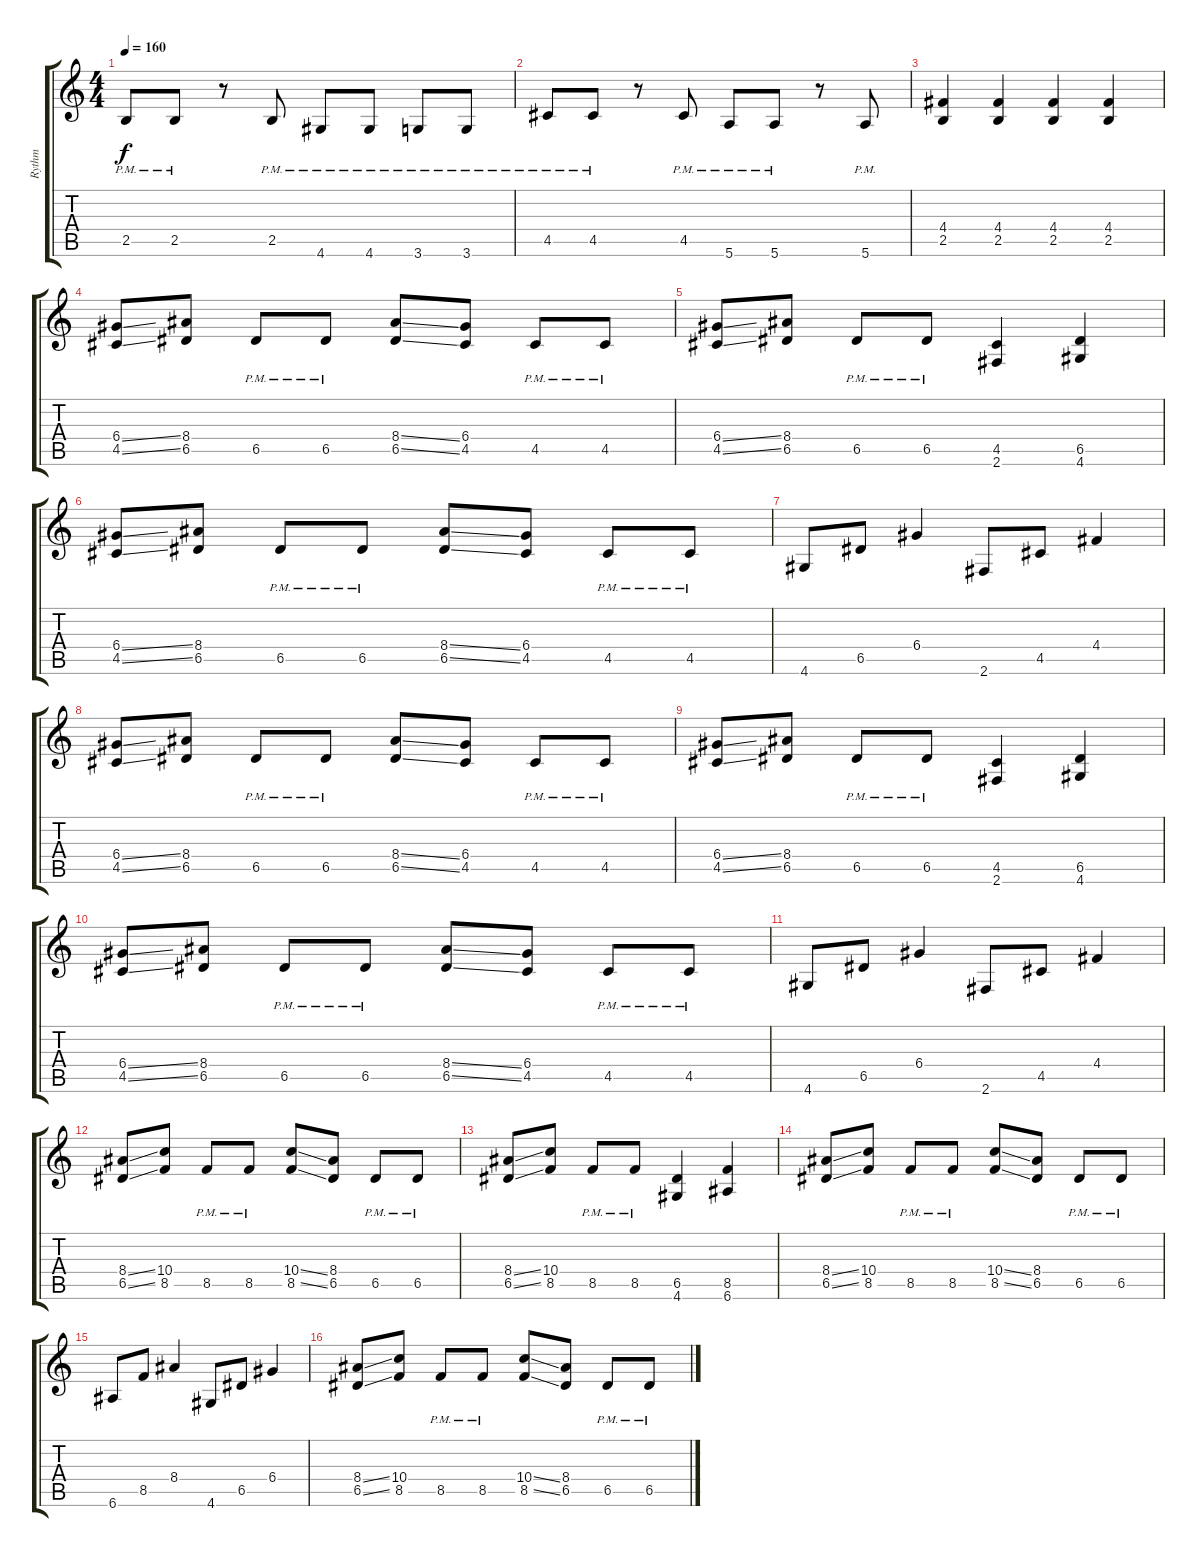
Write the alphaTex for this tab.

\track ("Rythm" "Rythm") {instrument distortionguitar}
\staff {score tabs}
\tuning (E4 B3 G3 D3 A2 E2) {hide}
\ts (4 4)
\tempo 160
\clef g2
\ks c
2.5{pm}.8{dy f} 2.5{pm}.8 r.8 2.5{pm}.8 4.6{pm}.8 4.6{pm}.8 3.6{pm}.8 3.6{pm}.8 |
4.5{pm}.8 4.5{pm}.8 r.8 4.5{pm}.8 5.6{pm}.8 5.6{pm}.8 r.8 5.6{pm}.8 |
(4.4 2.5).4 (4.4 2.5).4 (4.4 2.5).4 (4.4 2.5).4 |
(6.4{ss} 4.5{ss}).8 (8.4 6.5).8 6.5{pm}.8 6.5{pm}.8 (8.4{ss} 6.5{ss}).8 (6.4 4.5).8 4.5{pm}.8 4.5{pm}.8 |
(6.4{ss} 4.5{ss}).8 (8.4 6.5).8 6.5{pm}.8 6.5{pm}.8 (4.5 2.6).4 (6.5 4.6).4 |
(6.4{ss} 4.5{ss}).8 (8.4 6.5).8 6.5{pm}.8 6.5{pm}.8 (8.4{ss} 6.5{ss}).8 (6.4 4.5).8 4.5{pm}.8 4.5{pm}.8 |
4.6.8 6.5.8 6.4.4 2.6.8 4.5.8 4.4.4 |
(6.4{ss} 4.5{ss}).8 (8.4 6.5).8 6.5{pm}.8 6.5{pm}.8 (8.4{ss} 6.5{ss}).8 (6.4 4.5).8 4.5{pm}.8 4.5{pm}.8 |
(6.4{ss} 4.5{ss}).8 (8.4 6.5).8 6.5{pm}.8 6.5{pm}.8 (4.5 2.6).4 (6.5 4.6).4 |
(6.4{ss} 4.5{ss}).8 (8.4 6.5).8 6.5{pm}.8 6.5{pm}.8 (8.4{ss} 6.5{ss}).8 (6.4 4.5).8 4.5{pm}.8 4.5{pm}.8 |
4.6.8 6.5.8 6.4.4 2.6.8 4.5.8 4.4.4 |
(8.4{ss} 6.5{ss}).8 (10.4 8.5).8 8.5{pm}.8 8.5{pm}.8 (10.4{ss} 8.5{ss}).8 (8.4 6.5).8 6.5{pm}.8 6.5{pm}.8 |
(8.4{ss} 6.5{ss}).8 (10.4 8.5).8 8.5{pm}.8 8.5{pm}.8 (6.5 4.6).4 (8.5 6.6).4 |
(8.4{ss} 6.5{ss}).8 (10.4 8.5).8 8.5{pm}.8 8.5{pm}.8 (10.4{ss} 8.5{ss}).8 (8.4 6.5).8 6.5{pm}.8 6.5{pm}.8 |
6.6.8 8.5.8 8.4.4 4.6.8 6.5.8 6.4.4 |
(8.4{ss} 6.5{ss}).8 (10.4 8.5).8 8.5{pm}.8 8.5{pm}.8 (10.4{ss} 8.5{ss}).8 (8.4 6.5).8 6.5{pm}.8 6.5{pm}.8
